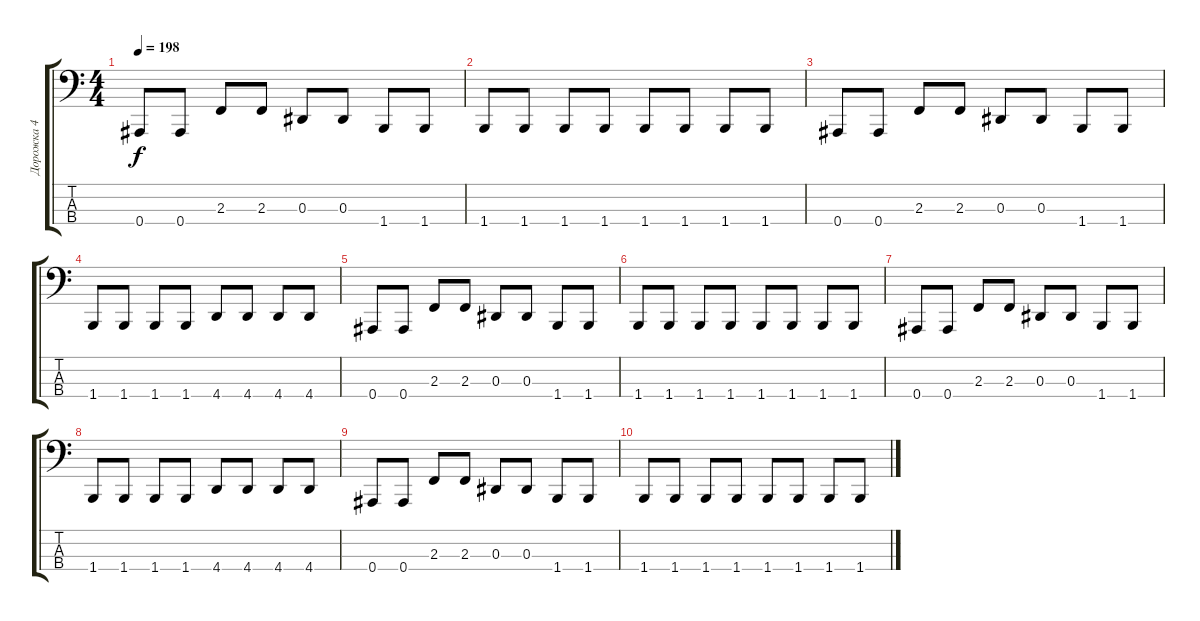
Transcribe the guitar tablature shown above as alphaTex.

\track ("Дорожка 4" "Дорожка 4") {instrument electricbassfinger}
\staff {score tabs}
\tuning (Db2 Ab1 Eb1 Bb0) {hide}
\ts (4 4)
\tempo 198
\clef f4
\ks c
0.4.8{dy f volume 12} 0.4.8 2.3.8 2.3.8 0.3.8 0.3.8 1.4.8 1.4.8 |
1.4.8{volume 11} 1.4.8 1.4.8 1.4.8 1.4.8 1.4.8 1.4.8 1.4.8 |
0.4.8{volume 10} 0.4.8 2.3.8 2.3.8 0.3.8 0.3.8 1.4.8 1.4.8 |
1.4.8{volume 9} 1.4.8 1.4.8 1.4.8 4.4.8 4.4.8 4.4.8 4.4.8 |
0.4.8{volume 8} 0.4.8 2.3.8 2.3.8 0.3.8 0.3.8 1.4.8 1.4.8 |
1.4.8{volume 7} 1.4.8 1.4.8 1.4.8 1.4.8 1.4.8 1.4.8 1.4.8 |
0.4.8{volume 6} 0.4.8 2.3.8 2.3.8 0.3.8 0.3.8 1.4.8 1.4.8 |
1.4.8{volume 5} 1.4.8 1.4.8 1.4.8 4.4.8 4.4.8 4.4.8 4.4.8 |
0.4.8{volume 4} 0.4.8 2.3.8 2.3.8 0.3.8 0.3.8 1.4.8 1.4.8 |
1.4.8{volume 2} 1.4.8 1.4.8 1.4.8 1.4.8 1.4.8 1.4.8 1.4.8
